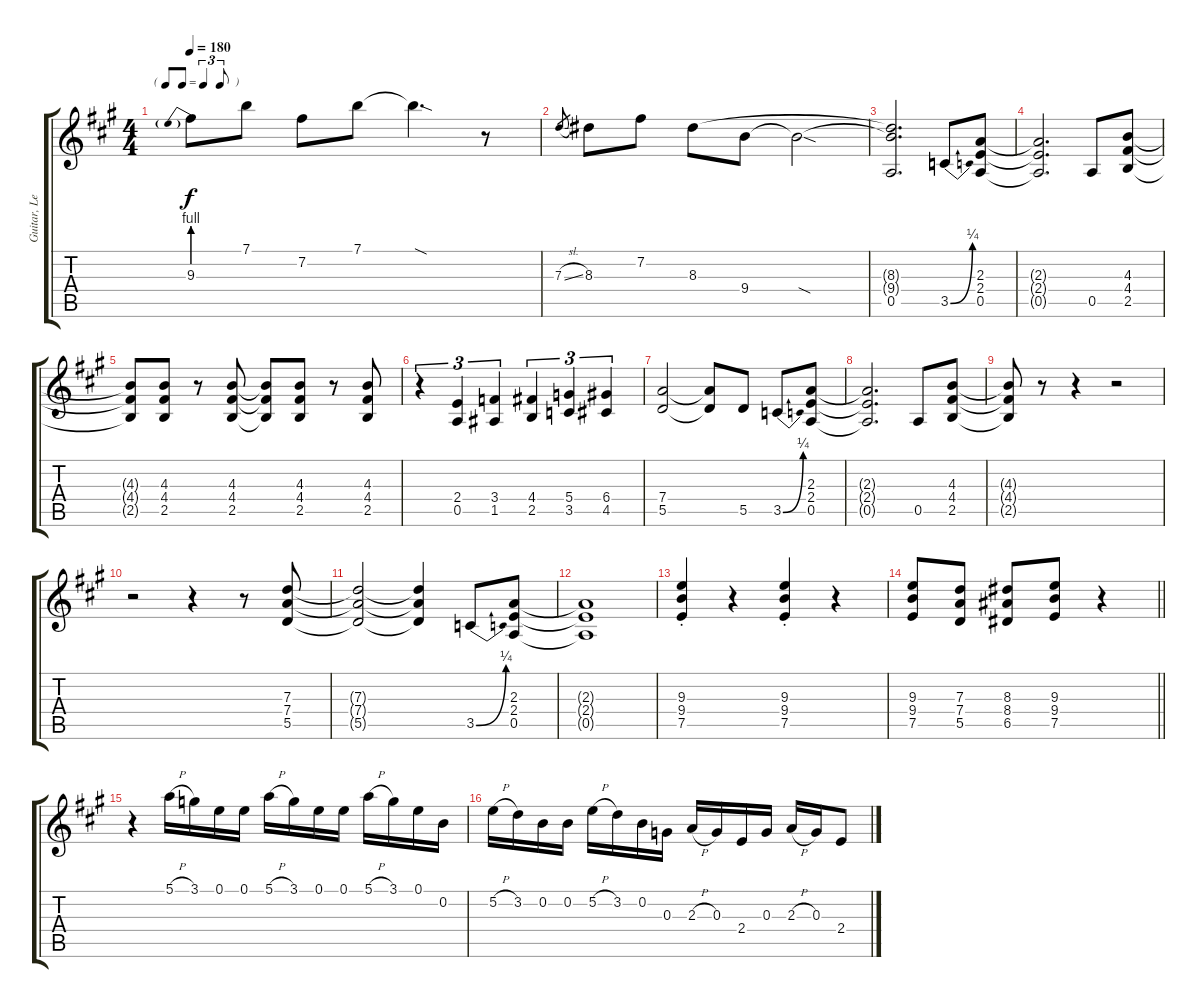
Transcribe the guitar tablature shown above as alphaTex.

\track ("Guitar, Lead" "Guitar, Le") {instrument distortionguitar}
\staff {score tabs}
\tuning (E4 B3 G3 D3 A2 E2) {hide}
\ts (4 4)
\tf triplet8th
\tempo 180
\clef g2
\ks a
9.3{be (prebend 0 4 60 4)}.8{dy f} 7.1.8 7.2.8 7.1.8 7.1{sod t}.4{d} r.8 |
7.3{sl}.8{gr} 8.3.8 7.2.8 8.3.8 9.4.8 9.4{sod t}.2 |
(8.3{t} 9.4{t} 0.5{t}).2{d} 3.5{be (bend 0 0 60 1)}.8 (2.3 2.4 0.5).8 |
(2.3{t} 2.4{t} 0.5{t}).2{d} 0.5.8 (4.3 4.4 2.5).8 |
(4.3{t} 4.4{t} 2.5{t}).8 (4.3 4.4 2.5).8 r.8 (4.3 4.4 2.5).8 (4.3{t} 4.4{t} 2.5{t}).8 (4.3 4.4 2.5).8 r.8 (4.3 4.4 2.5).8 |
r.4{tu (3 2)} (2.4 0.5).4{tu (3 2)} (3.4 1.5).4{tu (3 2)} (4.4 2.5).4{tu (3 2)} (5.4 3.5).4{tu (3 2)} (6.4 4.5).4{tu (3 2)} |
(7.4 5.5).2 (7.4{t} 5.5{t}).8 5.5.8 3.5{be (bend 0 0 60 1)}.8 (2.3 2.4 0.5).8 |
(2.3{t} 2.4{t} 0.5{t}).2{d} 0.5.8 (4.3 4.4 2.5).8 |
(4.3{t} 4.4{t} 2.5{t}).8 r.8 r.4 r.2 |
r.2 r.4 r.8 (7.3 7.4 5.5).8 |
(7.3{t} 7.4{t} 5.5{t}).2 (7.3{t} 7.4{t} 5.5{t}).4 3.5{be (bend 0 0 60 1)}.8 (2.3 2.4 0.5).8 |
(2.3{t} 2.4{t} 0.5{t}).1 |
(9.3{st} 9.4{st} 7.5{st}).4 r.4 (9.3{st} 9.4{st} 7.5{st}).4 r.4 |
\barLineRight lightlight
(9.3 9.4 7.5).8 (7.3 7.4 5.5).8 (8.3 8.4 6.5).8 (9.3 9.4 7.5).8 r.4 |
r.4 5.1{h}.16 3.1.16 0.1.16 0.1.16 5.1{h}.16 3.1.16 0.1.16 0.1.16 5.1{h}.16 3.1.16 0.1.16 0.2.16 |
5.2{h}.16 3.2.16 0.2.16 0.2.16 5.2{h}.16 3.2.16 0.2.16 0.3.16 2.3{h}.16 0.3.16 2.4.16 0.3.16 2.3{h}.16 0.3.16 2.4.8
